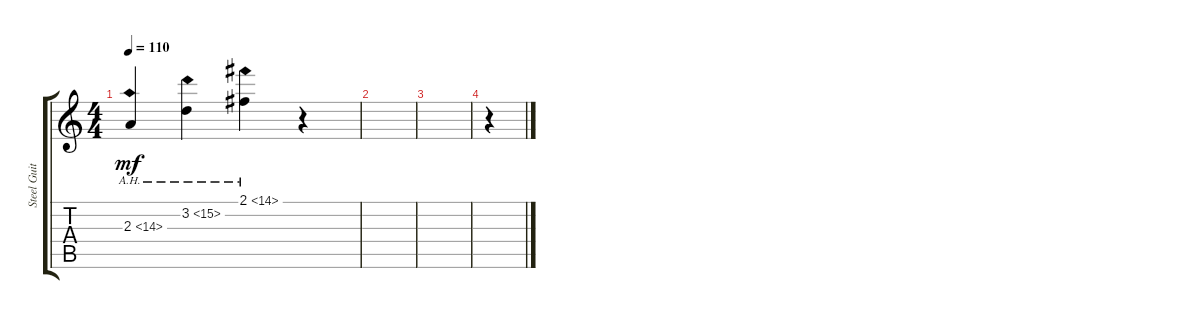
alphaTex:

\track ("Steel Guitar" "Steel Guit") {instrument acousticguitarsteel}
\staff {score tabs}
\tuning (E4 B3 G3 D3 A2 E2) {hide}
\ts (4 4)
\tempo 110
\clef g2
\ks c
2.3{ah 12}.4{dy mf} 3.2{ah 12}.4 2.1{ah 12}.4 r.4 |
|
|
r.4
